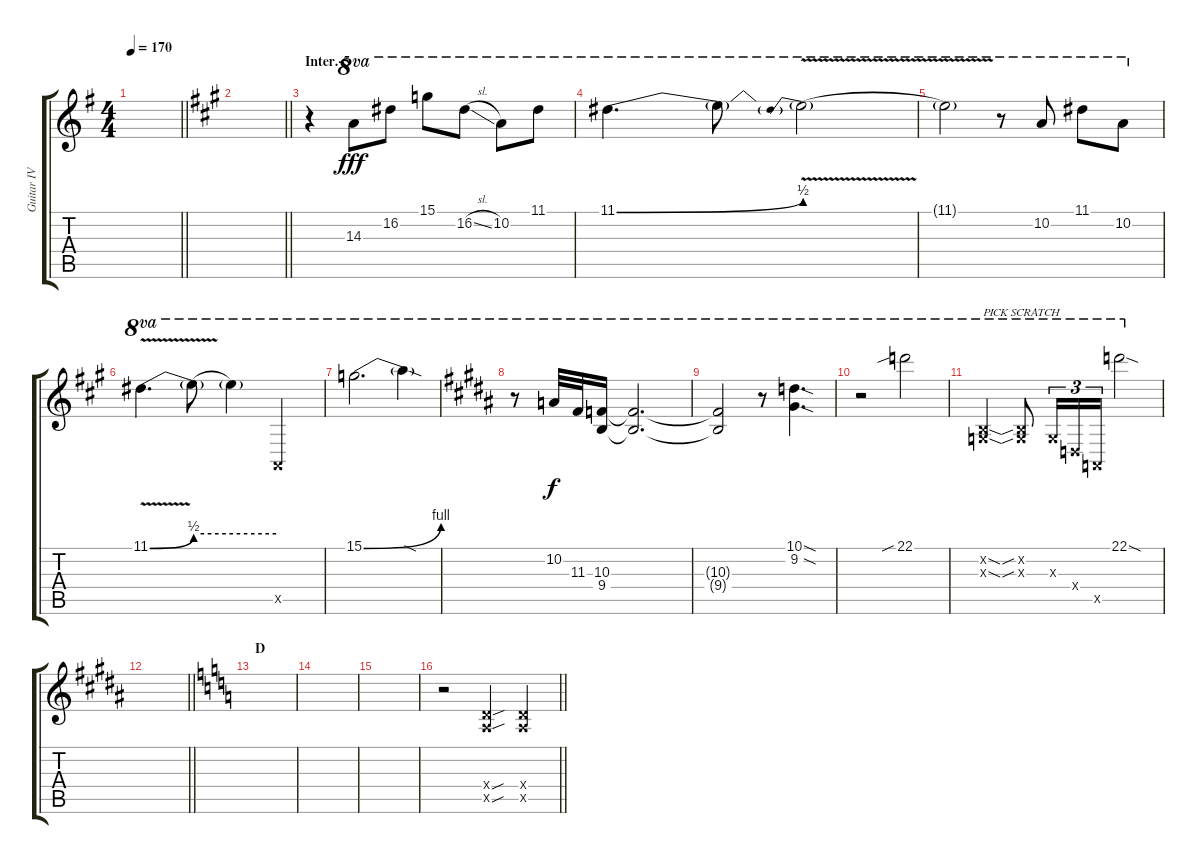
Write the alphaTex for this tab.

\track ("Guitar IV (Yamanaka Sawako/\"Catherine\")" "Guitar IV ") {instrument distortionguitar}
\staff {score tabs}
\tuning (E4 B3 G3 D3 A2 E2) {hide}
\ts (4 4)
\tempo 170
\clef g2
\barLineRight lightlight
\ks g
|
\barLineRight lightlight
\ks a
|
\section ("" "Inter.-5")
r.4 14.3.8{ot 8va dy fff} 16.2.8{ot 8va} 15.1.8{ot 8va} 16.2{sl}.8{ot 8va} 10.2.8{ot 8va} 11.1.8{ot 8va} |
11.1{be (bend 0 0 60 2)}.4{d ot 8va} 11.1{t}.8{ot 8va} 11.1{be (prebend 0 2 60 2) v t}.2{ot 8va} |
11.1{t}.2{ot 8va} r.8{ot 8va} 10.2.8{ot 8va} 11.1.8{ot 8va} 10.2.8{ot 8va} |
11.1{be (bend 0 0 60 2) v}.4{d ot 8va} 11.1{be (hold 0 2 60 2) t}.8{ot 8va} 11.1{t}.4{ot 8va} 0.5{x}.4{ot 8va} |
15.1{be (bend 0 0 60 4)}.2{d ot 8va} 15.1{sod t}.4{ot 8va} |
\ks b
r.8{ot 8va} 10.2.32{ot 8va dy f} 11.3.32{ot 8va} (10.3 9.4).16{ot 8va} (10.3{t} 9.4{t}).2{d ot 8va} |
(10.3{t} 9.4{t}).2{ot 8va} r.8{ot 8va} (10.1{sod} 9.2{sod}).4{d ot 8va} |
r.2{ot 8va} 22.1{sib}.2{ot 8va} |
(0.2{sod x} 0.3{sod x}).4{ot 8va txt "PICK SCRATCH"} (0.2{sib x} 0.3{sib x}).8{ot 8va} 0.3{x}.16{tu (3 2) ot 8va} 0.4{x}.16{tu (3 2) ot 8va} 0.5{x}.16{tu (3 2) ot 8va} 22.1{sod}.2{ot 8va} |
\barLineRight lightlight
|
\section ("" "D")
\ks c
|
|
|
\barLineRight lightlight
r.2 (0.4{sou x} 0.5{sou x}).4 (0.4{x} 0.5{x}).4
